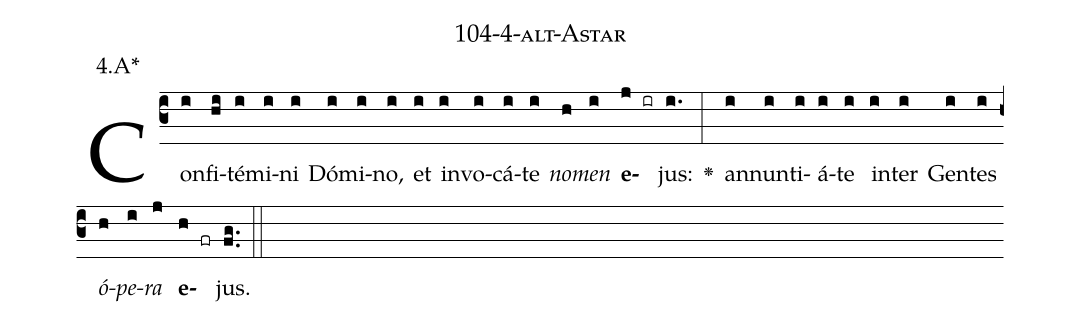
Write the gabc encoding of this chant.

name: 104-4-alt-Astar;
annotation: 4.A*;
%%
(c3)Con(i)fi(hi)té(i)mi(i)ni(i) Dó(i)mi(i)no,(i) et(i) in(i)vo(i)cá(i)te(i) <i>no</i>(h)<i>men</i>(i) <b>e</b>(j ir)jus:(i.) <v>\greheightstar</v>(:) an(i)nun(i)ti(i)á(i)te(i) in(i)ter(i) Gen(i)tes(i) <i>ó</i>(h)<i>pe</i>(i)<i>ra</i>(j) <b>e</b>(h fr)jus.(fg..) (::)


%E(i) u(h) o(i) u(j) a(h) e.(fg..) (::)
